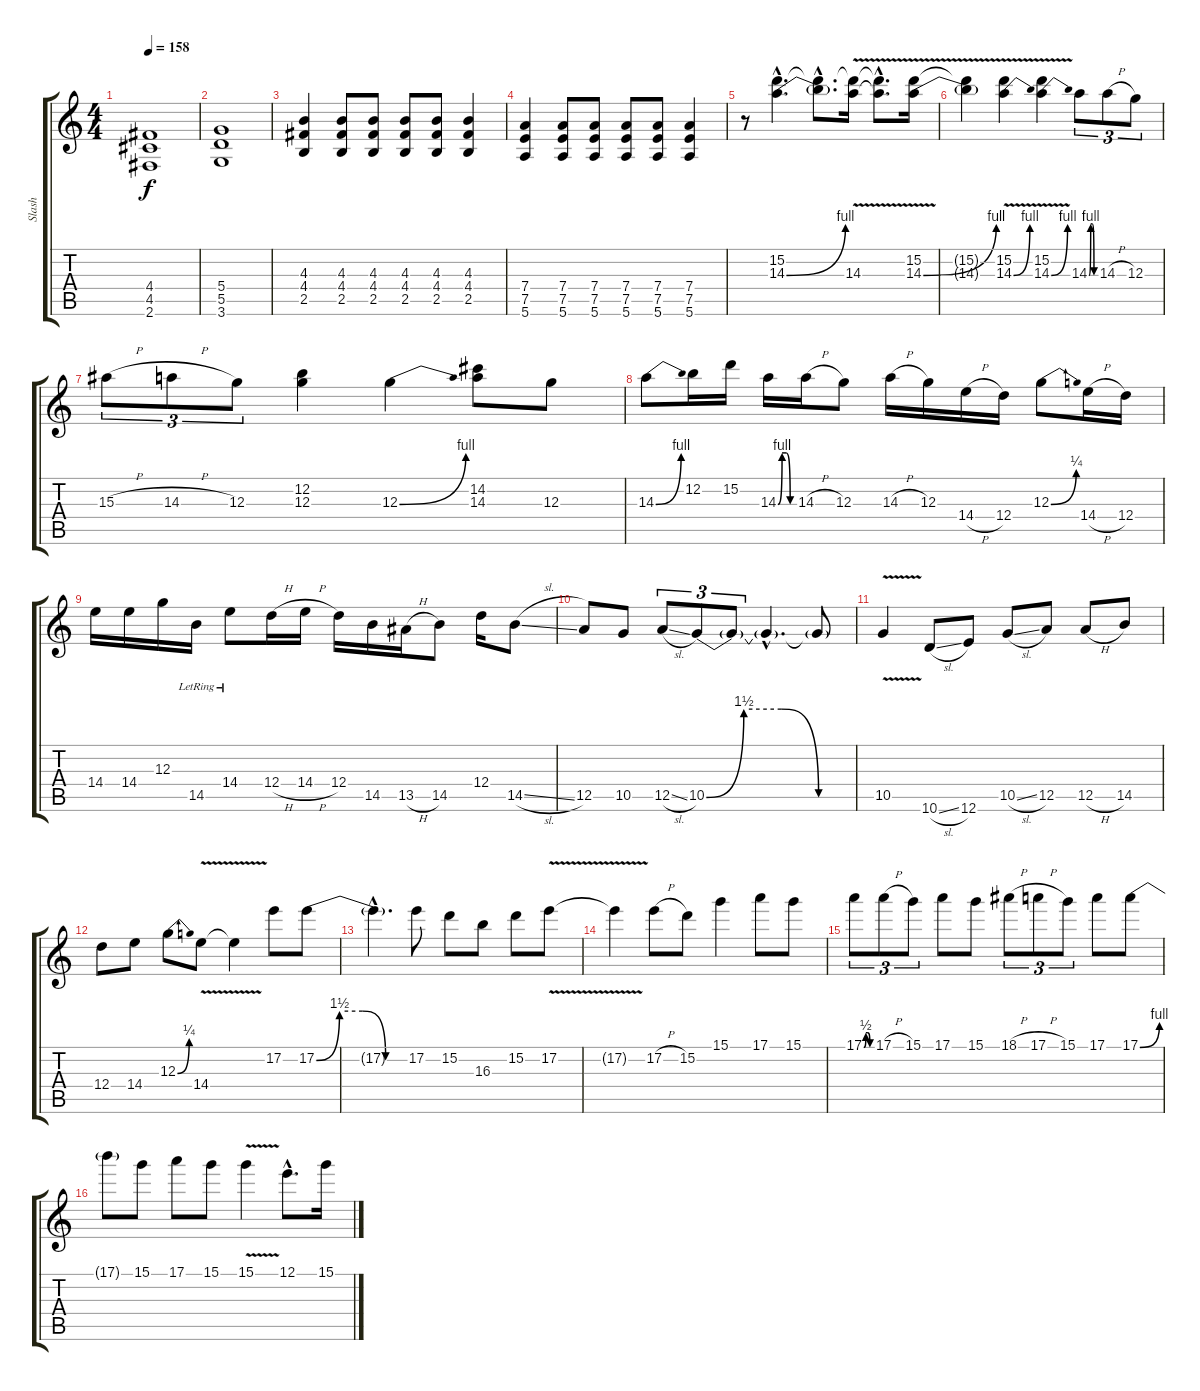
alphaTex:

\track ("Slash" "Slash") {instrument distortionguitar}
\staff {score tabs}
\tuning (E4 B3 G3 D3 A2 E2) {hide}
\ts (4 4)
\tempo 158
\clef g2
\ks c
(4.4 4.5 2.6).1{dy f} |
(5.4 5.5 3.6).1 |
(4.3 4.4 2.5).4 (4.3 4.4 2.5).8 (4.3 4.4 2.5).8 (4.3 4.4 2.5).8 (4.3 4.4 2.5).8 (4.3 4.4 2.5).4 |
(7.4 7.5 5.6).4 (7.4 7.5 5.6).8 (7.4 7.5 5.6).8 (7.4 7.5 5.6).8 (7.4 7.5 5.6).8 (7.4 7.5 5.6).4 |
r.8 (15.2{hac} 14.3{be (bend 0 0 60 4) hac}).4{d} (15.2{hac t} 14.3{hac t}).8{d} (15.2{t} 14.3{v}).16 (15.2{hac t} 14.3{hac t}).8{d} (15.2 14.3{be (bend 0 0 60 4) v}).16 |
(15.2{t} 14.3{t}).4 (15.2 14.3{be (bend 0 0 60 4) v}).4 (15.2 14.3{be (bend 0 0 60 4) v}).4 14.3{be (custom 0 0 15 4 30 4 45 0 60 0)}.8{tu (3 2)} 14.3{h}.8{tu (3 2)} 12.3.8{tu (3 2)} |
15.3{h}.8{tu (3 2)} 14.3{h}.8{tu (3 2)} 12.3.8{tu (3 2)} (12.2 12.3).4 12.3{be (bend 0 0 60 4)}.4 (14.2 14.3).8 12.3.8 |
14.3{be (bend 0 0 60 4)}.8 12.2.16 15.2.16 14.3{be (custom 0 0 15 4 30 4 45 0 60 0)}.16 14.3{h}.16 12.3.8 14.3{h}.16 12.3.16 14.4{h}.16 12.4.16 12.3{be (bend 0 0 60 1)}.8 14.4{h}.16 12.4.16 |
14.4.16 14.4.16 12.3.16 14.5{lr}.16 14.4{lr}.8 12.4{h}.16 14.4{h}.16 12.4.16 14.5.16 13.5{h}.16 14.5.8 12.4.16 14.5{sl}.8 |
12.5.8 10.5.8 12.5{sl}.8{tu (3 2)} 10.5{be (custom 0 0 15 6 30 6 45 0 60 0)}.8{tu (3 2)} 10.5{t}.8{tu (3 2)} 10.5{hac t}.4{d} 10.5{t}.8 |
10.5{v}.4 10.6{sl}.8 12.6.8 10.5{sl}.8 12.5.8 12.5{h}.8 14.5.8 |
12.4.8 14.4.8 12.3{be (bend 0 0 60 1)}.8 14.4{v}.8 14.4{t}.4 17.2.8 17.2{be (custom 0 0 15 6 30 6 45 0 60 0)}.8 |
17.2{hac t}.4{d} 17.2.8 15.2.8 16.3.8 15.2.8 17.2{v}.8 |
17.2{t}.4 17.2{h}.8 15.2.8 15.1.4 17.1.8 15.1.8 |
17.1{be (custom 0 0 15 2 30 2 45 0 60 0)}.8{tu (3 2)} 17.1{h}.8{tu (3 2)} 15.1.8{tu (3 2)} 17.1.8 15.1.8 18.1{h}.8{tu (3 2)} 17.1{h}.8{tu (3 2)} 15.1.8{tu (3 2)} 17.1.8 17.1{be (bend 0 0 60 4)}.8 |
17.1{t}.8 15.1.8 17.1.8 15.1.8 15.1{v}.4 12.1{hac}.8{d} 15.1.16
